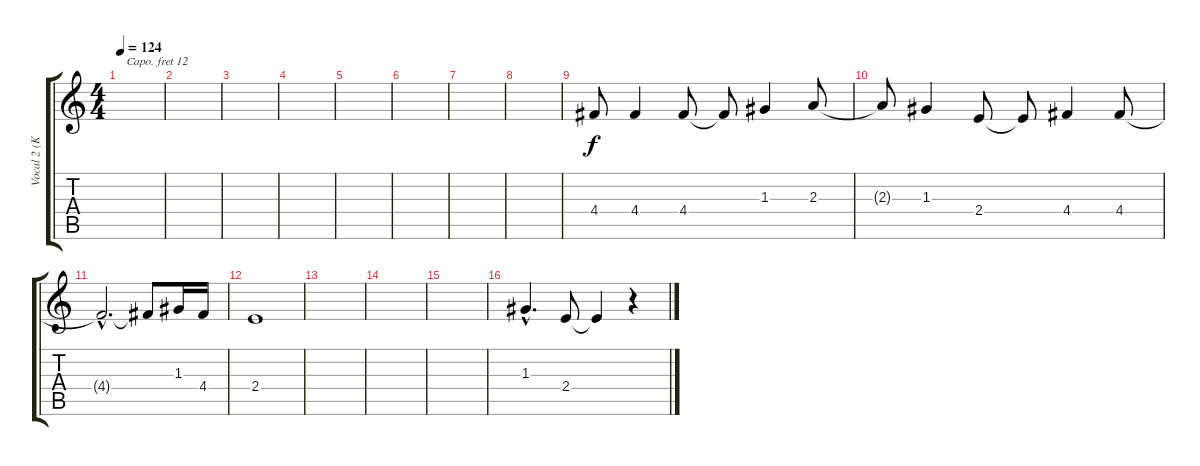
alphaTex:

\track ("Vocal 2 (Kate Pierson)" "Vocal 2 (K") {instrument oboe}
\staff {score tabs}
\capo 12
\tuning (E4 B3 G3 D3 A2 E2) {hide}
\ts (4 4)
\tempo 124
\clef g2
\ks c
|
|
|
|
|
|
|
|
4.4.8 4.4.4 4.4.8 4.4{t}.8 1.3.4 2.3.8 |
2.3{t}.8 1.3.4 2.4.8 2.4{t}.8 4.4.4 4.4.8 |
4.4{hac t}.2{d} 4.4{t}.8 1.3.16 4.4.16 |
2.4.1 |
|
|
|
1.3{hac}.4{d} 2.4.8 2.4{t}.4 r.4
